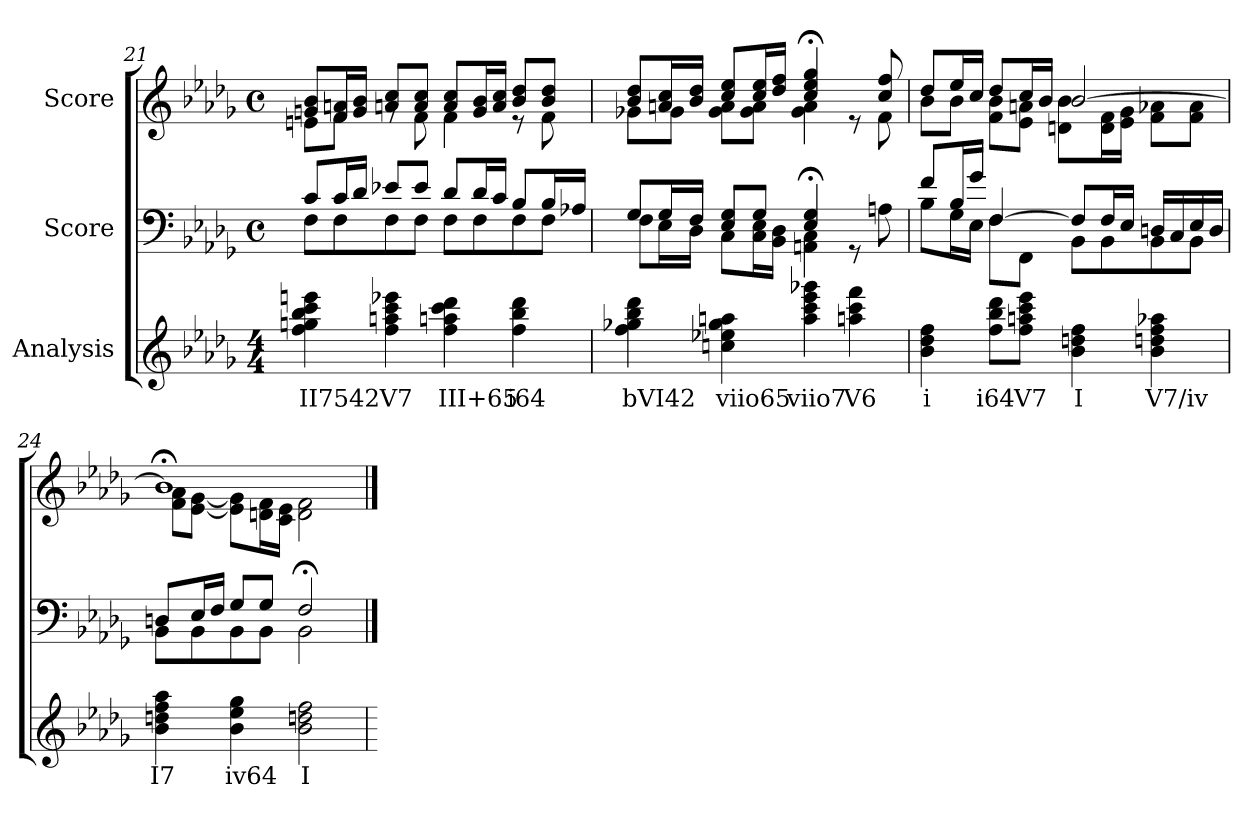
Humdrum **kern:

**kern	**text	**kern	**kern
*part3	*part3	*part2	*part1
*staff3	*staff3	*staff2	*staff1
*I"Analysis	*	*I"Score	*I"Score
*	*	*clefF4	*clefG2
*k[b-e-a-d-g-]	*	*k[b-e-a-d-g-]	*k[b-e-a-d-g-]
*M4/4	*	*M4/4	*M4/4
*	*	*met(c)	*met(c)
=21	=21	=21	=21
*	*	*^	*^
4ff 4ggn 4bb- 4ccc 4eeen	II7542	8c/L	8F\L	8gn/ 8b-/L	8en\L
.	.	16c/L	8F\	16f/ 16an/L	8f\J
.	.	16d-/JJ	.	16g/ 16b-/JJ	.
4ff 4aan 4ccc 4eee-X	V7	8e-X/L	8F\	8an/ 8cc/L	8rg
.	.	8e-/J	8F\J	8a/ 8cc/J	8f\
4ff 4aan 4ccc 4ddd-	III+65	8d-/L	8F\L	8a/ 8cc/L	4f\
.	.	16d-/L	8F\	16g/ 16b-/L	.
.	.	16c/JJ	.	16a/ 16cc/JJ	.
4ff 4bb- 4ddd-	i64	8B-/L	8F\	8b-/ 8dd-/L	8r
.	.	16B-/L	8F\J	8b-/ 8dd-/J	8f\
.	.	16A-X/JJ	.	.	.
*	*	*	*	*v	*v
!!LO:LB:g=z
=22	=22	=22	=22	=22
*	*	*	*	*^
*	*	*	*	*	*^
4ff 4gg-X 4bb- 4ddd-	bVI42	8G-/L	8F\L	8b-/ 8dd-/L	8g-X\L	2.ryy
.	.	16G-/L	16E-\L	16an/ 16cc/L	8g-\J	.
.	.	16F/JJ	16D-\JJ	16b-/ 16dd-/JJ	.	.
4ccn 4ee-X 4gg- 4aan	viio65	8E-/ 8G-/L	8C\L	8cc/ 8ee-/L	8g-\ 8a\L	.
.	.	8G-/J	16C\ 16E-\L	16cc/ 16ee-/L	8g-\ 8a\J	.
.	.	.	16BB-\ 16D-\JJ	16dd-/ 16ff/JJ	.	.
4aa 4ccc 4eee- 4ggg-X	viio7	4E-/; 4G-/;	4AAn\ 4C\	4cc/;< 4ee-/;< 4gg-/;<	4g-\ 4a\	.
4aan 4ccc 4fff	V6	8rGG	4ryy	8re	8ryy	4ryy
.	.	8An\	.	8cc/ 8ff/	8f\	.
*	*	*	*	*v	*v	*v
=23	=23	=23	=23	=23
*	*	*	*	*^
4b- 4dd- 4ff	i	8f/L	8B-\L	8dd-/L	8b-\L
.	.	16B-/L	16G-\L	16ee-/L	8b-\J
.	.	16g-/JJ	16E-\JJ	16cc/JJ	.
8ff 8bb- 8ddd-L	i64	[4F/	8F\L	8dd-/L	8f\ 8b-\L
8ff 8aan 8ccc 8eee-J	V7	.	8FF\J	16cc/L	8e-\ 8an\J
.	.	.	.	16b-/JJ	.
4b- 4ddn 4ff	I	8F/L]	8BB-\L	[2b-/	8dn\ 8b-\L
.	.	16F/L	8BB-\	.	16d\ 16f\L
.	.	16E-/JJ	.	.	16e-\ 16g-\JJ
4b- 4ddn 4ff 4aa-X	V7/iv	16Dn/LL	8BB-\	.	8f\ 8a-X\L
.	.	16C/	.	.	.
.	.	16E-/	8BB-\J	.	8f\ 8a-\J
.	.	16D/JJ	.	.	.
=24	=24	=24	=24	=24	=24
4b- 4ddn 4ff 4aa-	I7	8Dn/L	8BB-\L	1b-;<]	8f\ 8a-\L
.	.	16E-/L	8BB-\	.	[8e-\ [8g-\J
.	.	16F/JJ	.	.	.
4b- 4ee- 4gg-	iv64	8G-/L	8BB-\	.	8e-\] 8g-\]L
.	.	8G-/J	8BB-\J	.	16dn\ 16f\L
.	.	.	.	.	16c\ 16e-\JJ
2b- 2ddn 2ff	I	2F;/	2BB-\	.	2d\ 2f\
*	*	*v	*v	*	*
*	*	*	*v	*v
=	==	==	==
*-	*-	*-	*-
